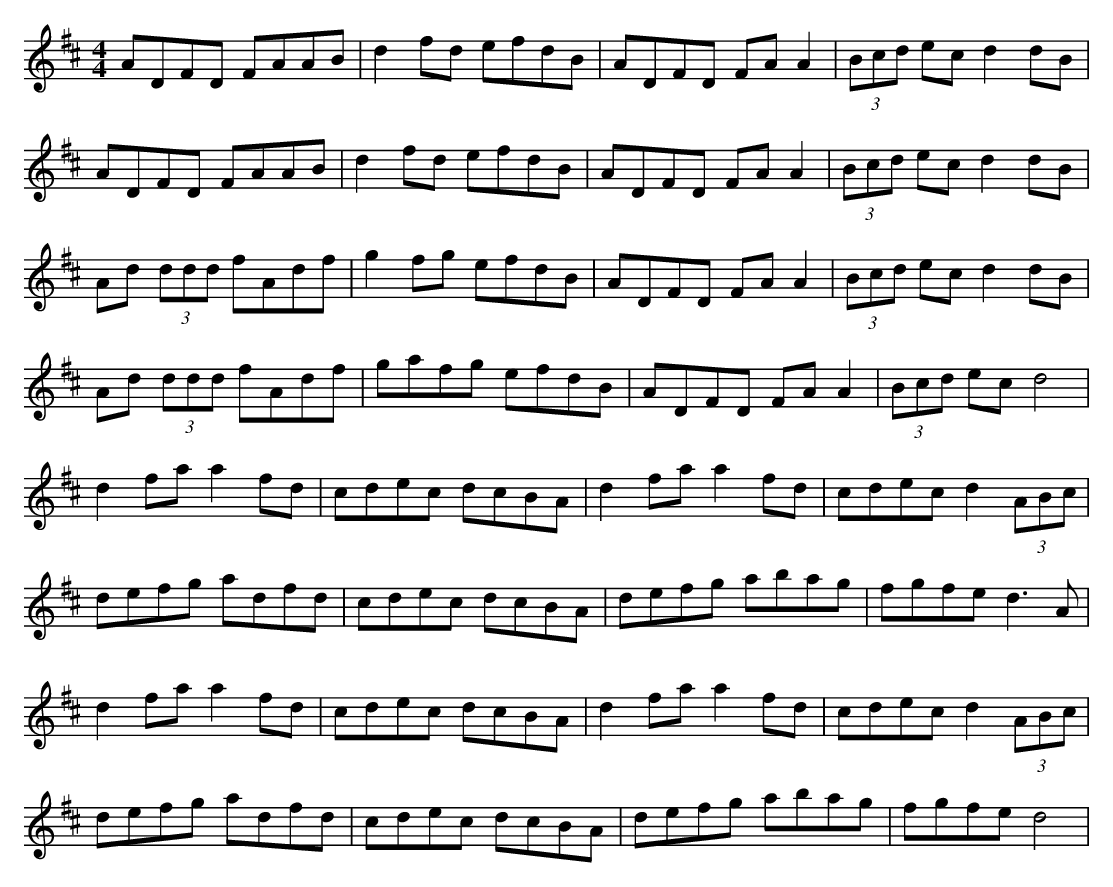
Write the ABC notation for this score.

X:1
M:4/4
K:D
ADFD FAAB|d2 fd efdB|ADFD FA A2|(3Bcd ec d2 dB|
ADFD FAAB|d2 fd efdB|ADFD FA A2|(3Bcd ec d2 dB|
Ad (3ddd fAdf|g2 fg efdB|ADFD FA A2|(3Bcd ec d2 dB|
Ad (3ddd fAdf|gafg efdB|ADFD FA A2|(3Bcd ec d4|
d2 fa a2 fd|cdec dcBA|d2 fa a2 fd|cdec d2 (3ABc|
defg adfd|cdec dcBA|defg abag|fgfe d3 A|
d2 fa a2 fd|cdec dcBA|d2 fa a2 fd|cdec d2 (3ABc|
defg adfd|cdec dcBA|defg abag|fgfe d4|
